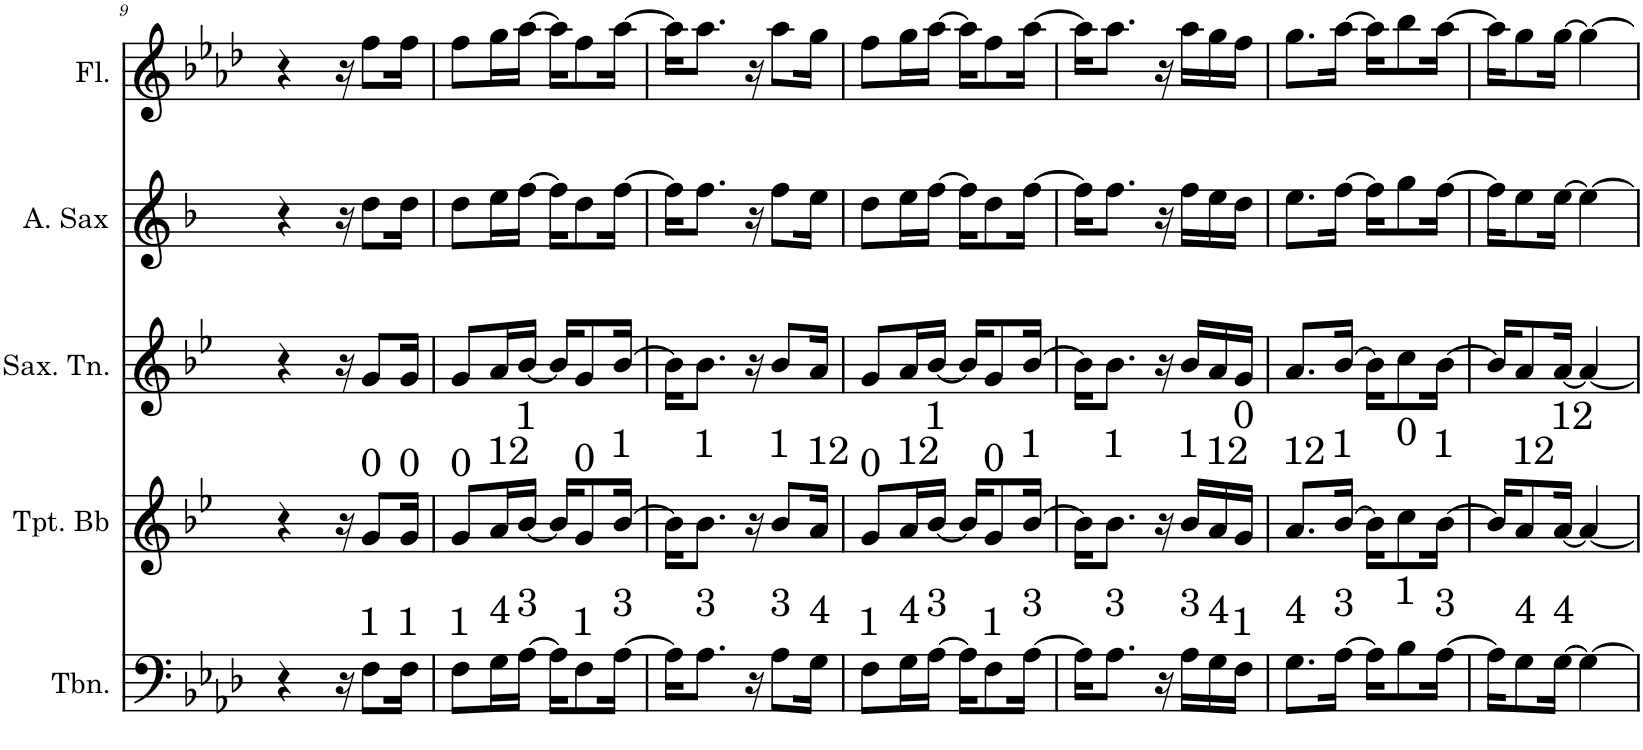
**kern	**kern	**kern	**kern	**kern
*part5	*part4	*part3	*part2	*part1
*staff5	*staff4	*staff3	*staff2	*staff1
*I"Trombone	*I"Trompete Bb	*I"Saxofone Tenor	*I"Saxofone Alto	*I"Flauta Transversal
*I'Tbn.	*I'Tpt. Bb	*I'Sax. Tn.	*	*I'Fl.
!!LO:PB:g=z
*clefF4	*clefG2	*clefG2	*clefG2	*clefG2
*	*Trd1c2	*Trd8c14	*Trd5c9	*
*k[b-e-a-d-]	*k[b-e-]	*k[b-e-]	*k[b-]	*k[b-e-a-d-]
*M2/4	*M2/4	*M2/4	*M2/4	*M2/4
=9	=9	=9	=9	=9
4r	4r	4r	4r	4r
16r	16r	16r	16r	16r
!	!LO:TX:a:t=0	!	!	!
!LO:TX:a:t=1	!	!	!	!
8F\L	8g/L	8g/L	8dd\L	8ff\L
!	!LO:TX:a:t=0	!	!	!
!LO:TX:a:t=1	!	!	!	!
16F\Jk	16g/Jk	16g/Jk	16dd\Jk	16ff\Jk
=10	=10	=10	=10	=10
!	!LO:TX:a:t=0	!	!	!
!LO:TX:a:t=1	!	!	!	!
8F\L	8g/L	8g/L	8dd\L	8ff\L
!	!LO:TX:a:t=12	!	!	!
!LO:TX:a:t=4	!	!	!	!
16G\L	16a/L	16a/L	16ee\L	16gg\L
!	!LO:TX:a:t=1	!	!	!
!LO:TX:a:t=3	!	!	!	!
[16A-\JJ	[16b-/JJ	[16b-/JJ	[16ff\JJ	[16aa-\JJ
16A-\KL]	16b-/KL]	16b-/KL]	16ff\KL]	16aa-\KL]
!	!LO:TX:a:t=0	!	!	!
!LO:TX:a:t=1	!	!	!	!
8F\	8g/	8g/	8dd\	8ff\
!	!LO:TX:a:t=1	!	!	!
!LO:TX:a:t=3	!	!	!	!
[16A-\Jk	[16b-/Jk	[16b-/Jk	[16ff\Jk	[16aa-\Jk
=11	=11	=11	=11	=11
16A-\KL]	16b-\KL]	16b-\KL]	16ff\KL]	16aa-\KL]
!	!LO:TX:a:t=1	!	!	!
!LO:TX:a:t=3	!	!	!	!
8.A-\J	8.b-\J	8.b-\J	8.ff\J	8.aa-\J
16r	16r	16r	16r	16r
!	!LO:TX:a:t=1	!	!	!
!LO:TX:a:t=3	!	!	!	!
8A-\L	8b-/L	8b-/L	8ff\L	8aa-\L
!	!LO:TX:a:t=12	!	!	!
!LO:TX:a:t=4	!	!	!	!
16G\Jk	16a/Jk	16a/Jk	16ee\Jk	16gg\Jk
=12	=12	=12	=12	=12
!	!LO:TX:a:t=0	!	!	!
!LO:TX:a:t=1	!	!	!	!
8F\L	8g/L	8g/L	8dd\L	8ff\L
!	!LO:TX:a:t=12	!	!	!
!LO:TX:a:t=4	!	!	!	!
16G\L	16a/L	16a/L	16ee\L	16gg\L
!	!LO:TX:a:t=1	!	!	!
!LO:TX:a:t=3	!	!	!	!
[16A-\JJ	[16b-/JJ	[16b-/JJ	[16ff\JJ	[16aa-\JJ
16A-\KL]	16b-/KL]	16b-/KL]	16ff\KL]	16aa-\KL]
!	!LO:TX:a:t=0	!	!	!
!LO:TX:a:t=1	!	!	!	!
8F\	8g/	8g/	8dd\	8ff\
!	!LO:TX:a:t=1	!	!	!
!LO:TX:a:t=3	!	!	!	!
[16A-\Jk	[16b-/Jk	[16b-/Jk	[16ff\Jk	[16aa-\Jk
=13	=13	=13	=13	=13
16A-\KL]	16b-\KL]	16b-\KL]	16ff\KL]	16aa-\KL]
!	!LO:TX:a:t=1	!	!	!
!LO:TX:a:t=3	!	!	!	!
8.A-\J	8.b-\J	8.b-\J	8.ff\J	8.aa-\J
16r	16r	16r	16r	16r
!	!LO:TX:a:t=1	!	!	!
!LO:TX:a:t=3	!	!	!	!
16A-\LL	16b-/LL	16b-/LL	16ff\LL	16aa-\LL
!	!LO:TX:a:t=12	!	!	!
!LO:TX:a:t=4	!	!	!	!
16G\	16a/	16a/	16ee\	16gg\
!	!LO:TX:a:t=0	!	!	!
!LO:TX:a:t=1	!	!	!	!
16F\JJ	16g/JJ	16g/JJ	16dd\JJ	16ff\JJ
=14	=14	=14	=14	=14
!	!LO:TX:a:t=12	!	!	!
!LO:TX:a:t=4	!	!	!	!
8.G\L	8.a/L	8.a/L	8.ee\L	8.gg\L
!	!LO:TX:a:t=1	!	!	!
!LO:TX:a:t=3	!	!	!	!
[16A-\Jk	[16b-/Jk	[16b-/Jk	[16ff\Jk	[16aa-\Jk
16A-\KL]	16b-\KL]	16b-\KL]	16ff\KL]	16aa-\KL]
!	!LO:TX:a:t=0	!	!	!
!LO:TX:a:t=1	!	!	!	!
8B-\	8cc\	8cc\	8gg\	8bb-\
!	!LO:TX:a:t=1	!	!	!
!LO:TX:a:t=3	!	!	!	!
[16A-\Jk	[16b-\Jk	[16b-\Jk	[16ff\Jk	[16aa-\Jk
=15	=15	=15	=15	=15
16A-\KL]	16b-/KL]	16b-/KL]	16ff\KL]	16aa-\KL]
!	!LO:TX:a:t=12	!	!	!
!LO:TX:a:t=4	!	!	!	!
8G\	8a/	8a/	8ee\	8gg\
!	!LO:TX:a:t=12	!	!	!
!LO:TX:a:t=4	!	!	!	!
[16G\Jk	[16a/Jk	[16a/Jk	[16ee\Jk	[16gg\Jk
4G\_	4a/_	4a/_	4ee\_	4gg\_
=	=	=	=	=
*-	*-	*-	*-	*-
